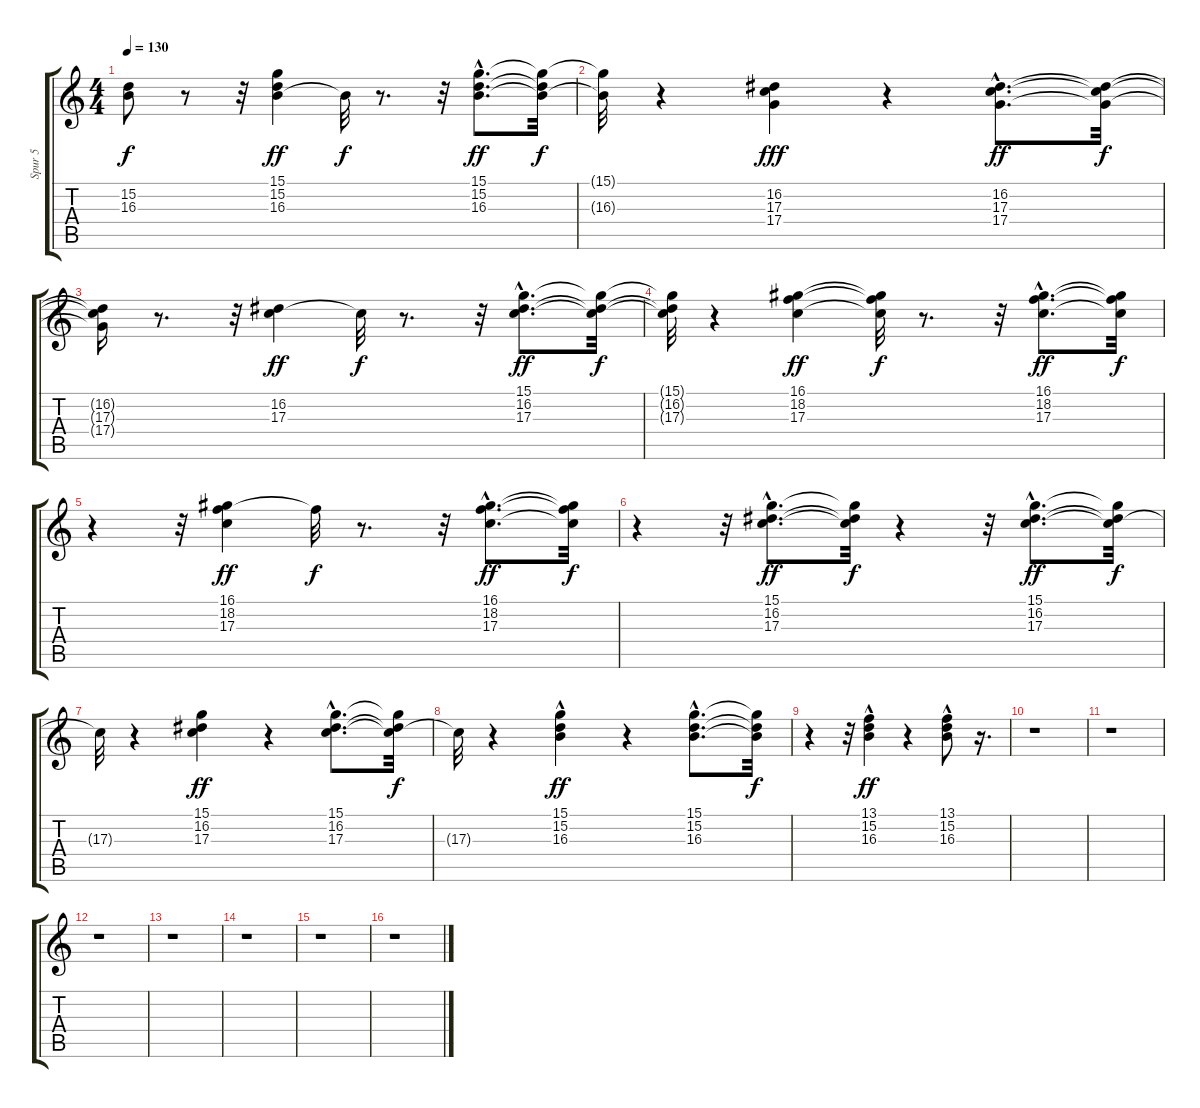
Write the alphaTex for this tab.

\track ("Spur 5" "Spur 5") {instrument rockorgan}
\staff {score tabs}
\tuning (E4 B3 G3 D3 A2 E2) {hide}
\ts (4 4)
\tempo 130
\clef g2
\ks c
(15.2{t} 16.3{t}).8{dy f} r.8 r.32 (15.1 15.2 16.3).4{dy ff balance 0} 16.3{t}.32{dy f} r.8{d} r.32 (15.1{hac} 15.2{hac} 16.3{hac}).8{d dy ff balance 16} (15.1{t} 15.2{t} 16.3{t}).32{dy f} |
(15.1{t} 16.3{t}).32 r.4 (16.2 17.3 17.4).4{dy fff balance 0} r.4 (16.2{hac} 17.3{hac} 17.4{hac}).8{d dy ff balance 16} (16.2{t} 17.3{t} 17.4{t}).32{dy f} |
(16.2{t} 17.3{t} 17.4{t}).16 r.8{d} r.32 (16.2 17.3).4{dy ff balance 0} 17.3{t}.32{dy f} r.8{d} r.32 (15.1{hac} 16.2{hac} 17.3{hac}).8{d dy ff balance 16} (15.1{t} 16.2{t} 17.3{t}).32{dy f} |
(15.1{t} 16.2{t} 17.3{t}).32 r.4 (16.1 18.2 17.3).4{dy ff balance 0} (16.1{t} 18.2{t} 17.3{t}).32{dy f} r.8{d} r.32 (16.1{hac} 18.2{hac} 17.3{hac}).8{d dy ff balance 16} (16.1{t} 18.2{t} 17.3{t}).32{dy f} |
r.4 r.32 (16.1 18.2 17.3).4{dy ff balance 0} 18.2{t}.32{dy f} r.8{d} r.32 (16.1{hac} 18.2{hac} 17.3{hac}).8{d dy ff balance 16} (16.1{t} 18.2{t} 17.3{t}).32{dy f} |
r.4 r.32 (15.1{hac} 16.2{hac} 17.3{hac}).8{d dy ff balance 0} (15.1{t} 16.2{t} 17.3{t}).32{dy f} r.4 r.32 (15.1{hac} 16.2{hac} 17.3{hac}).8{d dy ff balance 16} (15.1{t} 16.2{t} 17.3{t}).32{dy f} |
17.3{t}.32 r.4 (15.1 16.2 17.3).4{dy ff balance 0} r.4 (15.1{hac} 16.2{hac} 17.3{hac}).8{d balance 16} (15.1{t} 16.2{t} 17.3{t}).32{dy f} |
17.3{t}.32 r.4 (15.1{hac} 15.2 16.3{hac}).4{dy ff balance 0} r.4 (15.1{hac} 15.2{hac} 16.3{hac}).8{d balance 16} (15.1{t} 15.2{t} 16.3{t}).32{dy f} |
r.4 r.32 (13.1{hac} 15.2 16.3).4{dy ff balance 0} r.4 (13.1{hac} 15.2 16.3).8{balance 16} r.16{d} |
r.1 |
r.1 |
r.1 |
r.1 |
r.1 |
r.1 |
r.1
